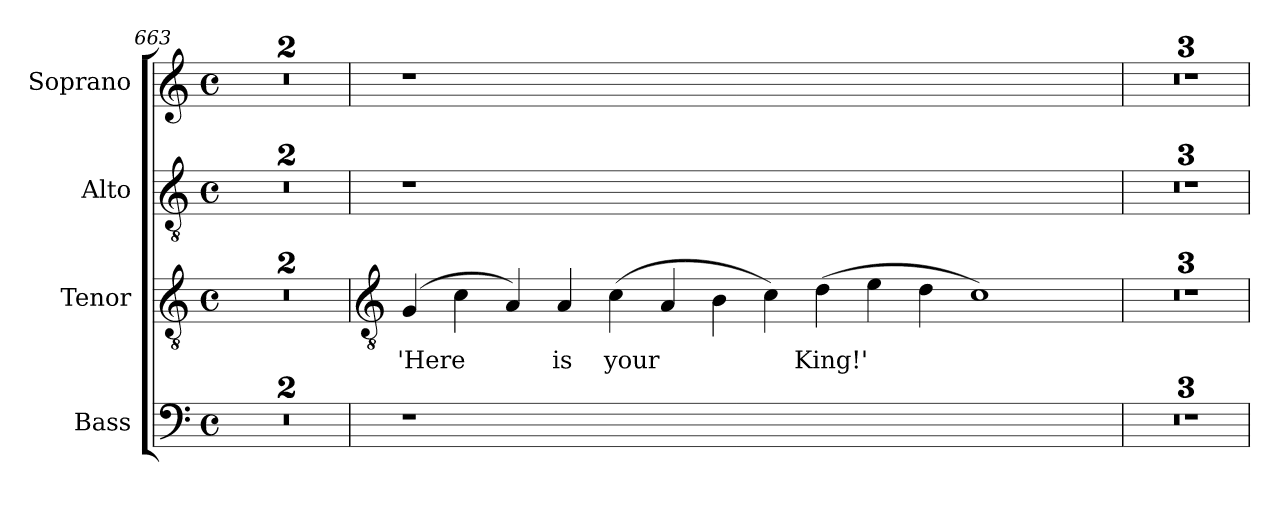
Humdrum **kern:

**kern	**kern	**text	**kern	**kern
*part4	*part3	*part3	*part2	*part1
*staff4	*staff3	*staff3	*staff2	*staff1
*I"Bass	*I"Tenor	*	*I"Alto	*I"Soprano
*clefF4	*clefGv2	*	*clefGv2	*clefG2
*	*ITrd7c12	*	*ITrd7c12	*
*k[]	*k[]	*	*k[]	*k[]
*C:	*C:	*	*C:	*C:
*M4/4	*M4/4	*	*M4/4	*M4/4
*met(c)	*met(c)	*	*met(c)	*met(c)
=663	=663	=663	=663	=663
1r	1r	.	1r	1r
!!LO:LB:g=z
=664	=664	=664	=664	=664
1r	1r	.	1r	1r
=665	=665	=665	=665	=665
*	*clefGv2	*	*	*
!LO:N:vis=1	!	!	!	!
!	!	!LO:LY:b:color=#000000	!LO:N:vis=1	!LO:N:vis=1
1r	(4GGi/	'Here	1r	1r
.	4Ci\	.	.	.
.	4AAi/)	.	.	.
!	!	!LO:LY:b:color=#000000	!	!
.	4AAi/	is	.	.
!	!	!LO:LY:b:color=#000000	!	!
0ryy	(4Ci\	your	0ryy	0ryy
.	4AAi/	.	.	.
.	4BBi\	.	.	.
.	4Ci\)	.	.	.
!	!	!LO:LY:b:color=#000000	!	!
.	(4Di\	King!'	.	.
.	4Ei\	.	.	.
.	4Di\	.	.	.
.	1Ci)	.	.	.
2.ryy	.	.	2.ryy	2.ryy
=666	=666	=666	=666	=666
*	*stria0	*	*	*
1r	1r	.	1r	1r
=667	=667	=667	=667	=667
1r	1r	.	1r	1r
=668	=668	=668	=668	=668
1r	1r	.	1r	1r
=	=	=	=	=
*-	*-	*-	*-	*-
